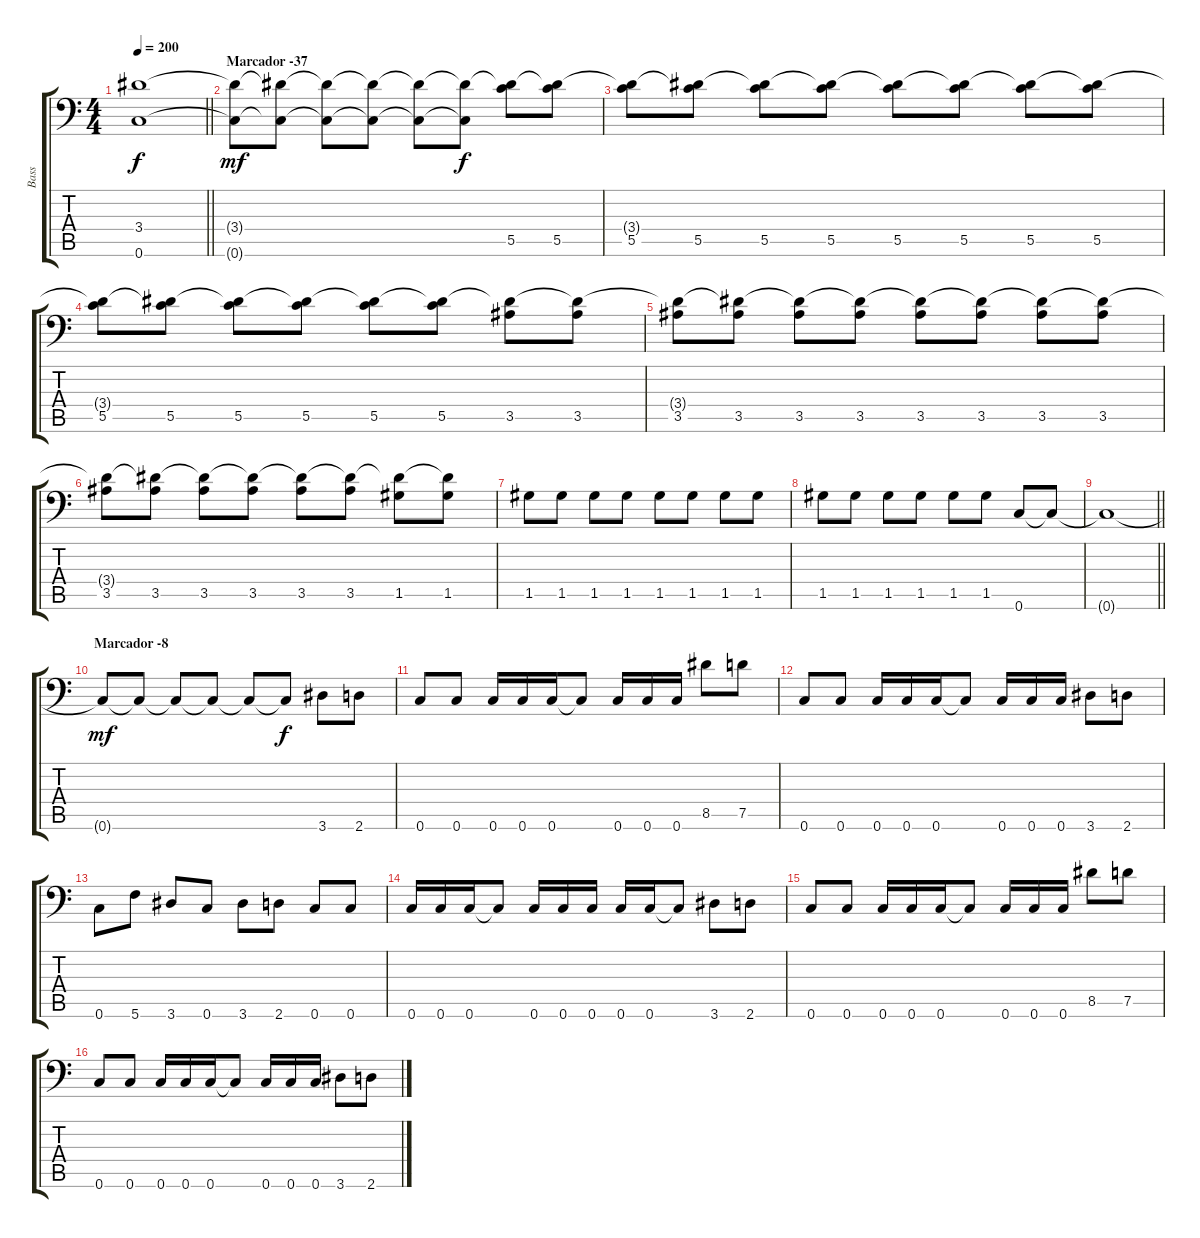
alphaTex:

\track ("Bass" "Bass") {instrument electricbassfinger}
\staff {score tabs}
\tuning (D4 A3 F3 C3 G2 C2) {hide}
\ts (4 4)
\tempo 200
\clef f4
\barLineRight lightlight
\ks c
(3.4{t} 0.6{t}).1{dy f} |
\section ("" "Marcador -37")
(3.4{t} 0.6{t}).8{dy mf} (3.4{t} 0.6{t}).8 (3.4{t} 0.6{t}).8 (3.4{t} 0.6{t}).8 (3.4{t} 0.6{t}).8 (3.4{t} 0.6{t}).8{dy f} (3.4{t} 5.5).8 (3.4{t} 5.5).8 |
(3.4{t} 5.5).8 (3.4{t} 5.5).8 (3.4{t} 5.5).8 (3.4{t} 5.5).8 (3.4{t} 5.5).8 (3.4{t} 5.5).8 (3.4{t} 5.5).8 (3.4{t} 5.5).8 |
(3.4{t} 5.5).8 (3.4{t} 5.5).8 (3.4{t} 5.5).8 (3.4{t} 5.5).8 (3.4{t} 5.5).8 (3.4{t} 5.5).8 (3.4{t} 3.5).8 (3.4{t} 3.5).8 |
(3.4{t} 3.5).8 (3.4{t} 3.5).8 (3.4{t} 3.5).8 (3.4{t} 3.5).8 (3.4{t} 3.5).8 (3.4{t} 3.5).8 (3.4{t} 3.5).8 (3.4{t} 3.5).8 |
(3.4{t} 3.5).8 (3.4{t} 3.5).8 (3.4{t} 3.5).8 (3.4{t} 3.5).8 (3.4{t} 3.5).8 (3.4{t} 3.5).8 (3.4{t} 1.5).8 (3.4{t} 1.5).8 |
1.5.8 1.5.8 1.5.8 1.5.8 1.5.8 1.5.8 1.5.8 1.5.8 |
1.5.8 1.5.8 1.5.8 1.5.8 1.5.8 1.5.8 0.6.8 0.6{t}.8 |
\barLineRight lightlight
0.6{t}.1 |
\section ("" "Marcador -8")
0.6{t}.8{dy mf} 0.6{t}.8 0.6{t}.8 0.6{t}.8 0.6{t}.8 0.6{t}.8{dy f} 3.6.8 2.6.8 |
0.6.8 0.6.8 0.6.16 0.6.16 0.6.16 0.6{t}.8 0.6.16 0.6.16 0.6.16 8.5.8 7.5.8 |
0.6.8 0.6.8 0.6.16 0.6.16 0.6.16 0.6{t}.8 0.6.16 0.6.16 0.6.16 3.6.8 2.6.8 |
0.6.8 5.6.8 3.6.8 0.6.8 3.6.8 2.6.8 0.6.8 0.6.8 |
0.6.16 0.6.16 0.6.16 0.6{t}.8 0.6.16 0.6.16 0.6.16 0.6.16 0.6.16 0.6{t}.8 3.6.8 2.6.8 |
0.6.8 0.6.8 0.6.16 0.6.16 0.6.16 0.6{t}.8 0.6.16 0.6.16 0.6.16 8.5.8 7.5.8 |
0.6.8 0.6.8 0.6.16 0.6.16 0.6.16 0.6{t}.8 0.6.16 0.6.16 0.6.16 3.6.8 2.6.8
